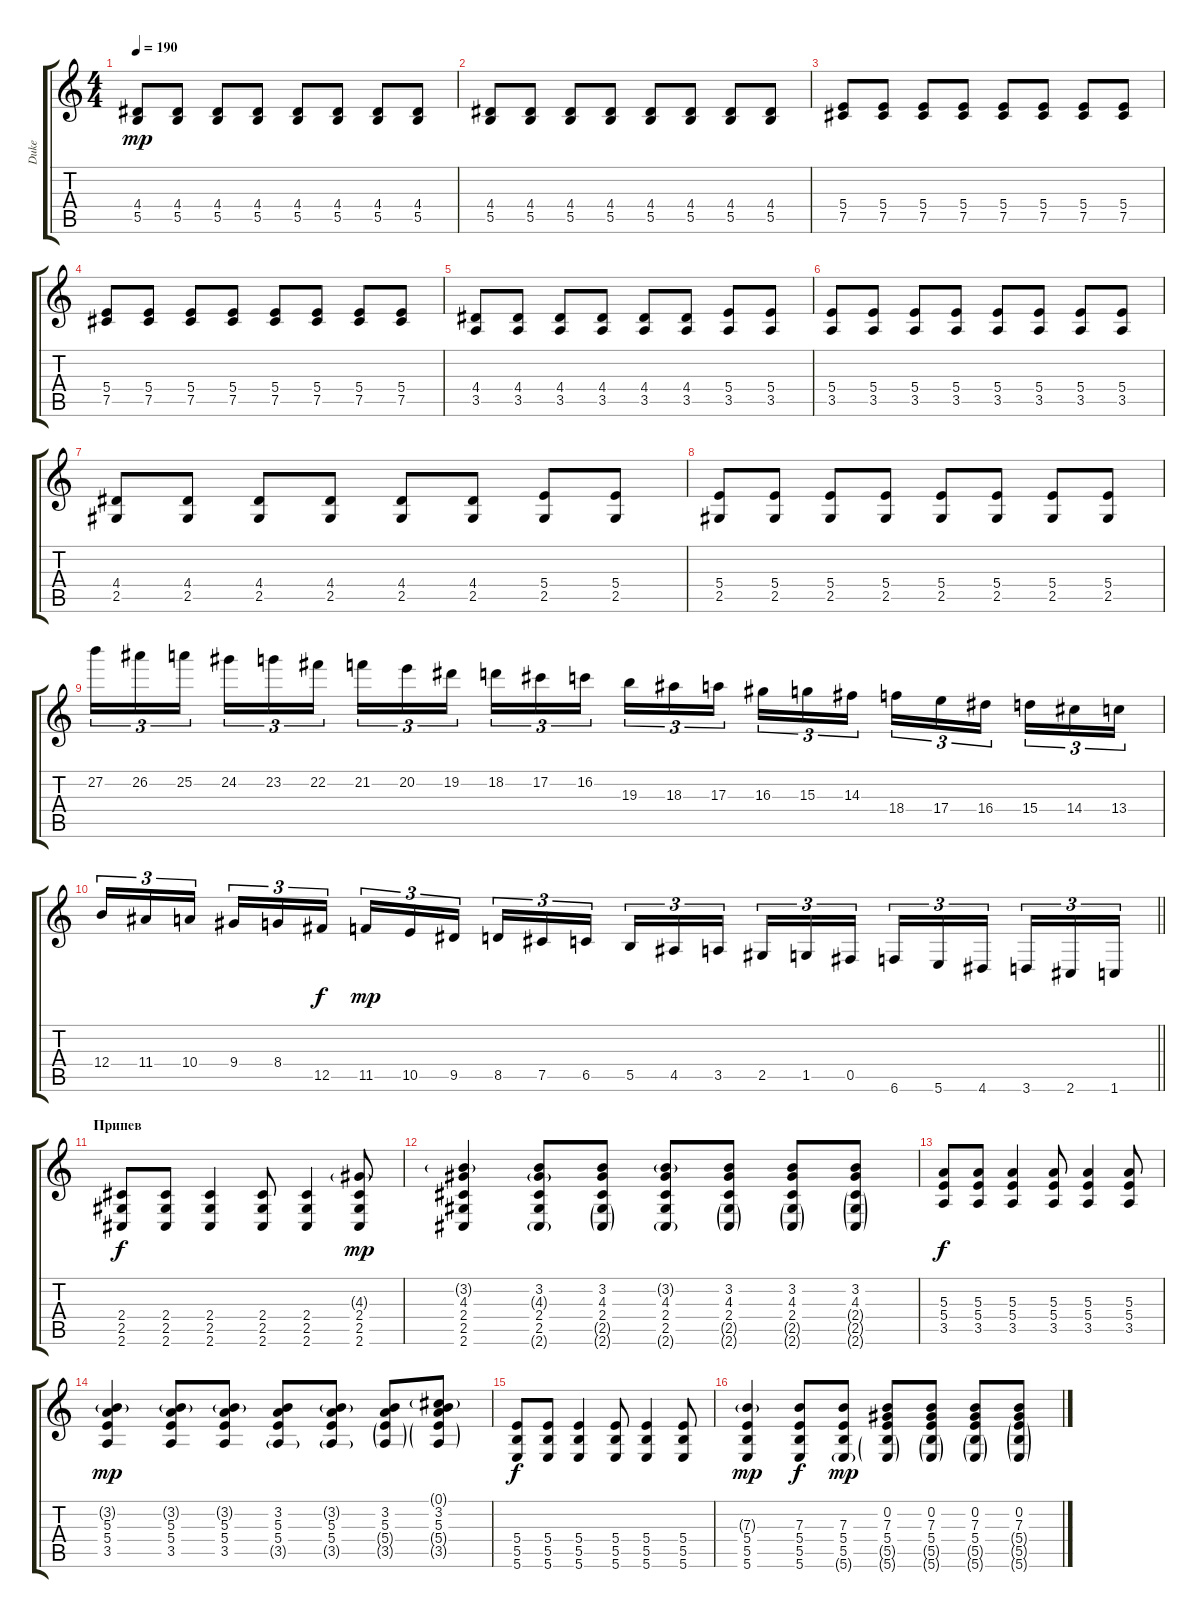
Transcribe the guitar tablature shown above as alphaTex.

\track ("Duke" "Duke") {instrument distortionguitar}
\staff {score tabs}
\tuning (Db4 Ab3 E3 B2 Gb2 B1) {hide}
\ts (4 4)
\tempo 190
\clef g2
\ks c
(4.4 5.5).8{dy mp} (4.4 5.5).8 (4.4 5.5).8 (4.4 5.5).8 (4.4 5.5).8 (4.4 5.5).8 (4.4 5.5).8 (4.4 5.5).8 |
(4.4 5.5).8 (4.4 5.5).8 (4.4 5.5).8 (4.4 5.5).8 (4.4 5.5).8 (4.4 5.5).8 (4.4 5.5).8 (4.4 5.5).8 |
(5.4 7.5).8 (5.4 7.5).8 (5.4 7.5).8 (5.4 7.5).8 (5.4 7.5).8 (5.4 7.5).8 (5.4 7.5).8 (5.4 7.5).8 |
(5.4 7.5).8 (5.4 7.5).8 (5.4 7.5).8 (5.4 7.5).8 (5.4 7.5).8 (5.4 7.5).8 (5.4 7.5).8 (5.4 7.5).8 |
(4.4 3.5).8 (4.4 3.5).8 (4.4 3.5).8 (4.4 3.5).8 (4.4 3.5).8 (4.4 3.5).8 (5.4 3.5).8 (5.4 3.5).8 |
(5.4 3.5).8 (5.4 3.5).8 (5.4 3.5).8 (5.4 3.5).8 (5.4 3.5).8 (5.4 3.5).8 (5.4 3.5).8 (5.4 3.5).8 |
(4.4 2.5).8 (4.4 2.5).8 (4.4 2.5).8 (4.4 2.5).8 (4.4 2.5).8 (4.4 2.5).8 (5.4 2.5).8 (5.4 2.5).8 |
(5.4 2.5).8 (5.4 2.5).8 (5.4 2.5).8 (5.4 2.5).8 (5.4 2.5).8 (5.4 2.5).8 (5.4 2.5).8 (5.4 2.5).8 |
27.2.16{tu (3 2) instrument guitarharmonics} 26.2.16{tu (3 2)} 25.2.16{tu (3 2) beam splitsecondary} 24.2.16{tu (3 2)} 23.2.16{tu (3 2)} 22.2.16{tu (3 2)} 21.2.16{tu (3 2)} 20.2.16{tu (3 2)} 19.2.16{tu (3 2) beam splitsecondary} 18.2.16{tu (3 2)} 17.2.16{tu (3 2)} 16.2.16{tu (3 2)} 19.3.16{tu (3 2)} 18.3.16{tu (3 2)} 17.3.16{tu (3 2) beam splitsecondary} 16.3.16{tu (3 2)} 15.3.16{tu (3 2)} 14.3.16{tu (3 2)} 18.4.16{tu (3 2)} 17.4.16{tu (3 2)} 16.4.16{tu (3 2) beam splitsecondary} 15.4.16{tu (3 2)} 14.4.16{tu (3 2)} 13.4.16{tu (3 2)} |
\barLineRight lightlight
12.4.16{tu (3 2)} 11.4.16{tu (3 2)} 10.4.16{tu (3 2) beam splitsecondary} 9.4.16{tu (3 2)} 8.4.16{tu (3 2)} 12.5.16{tu (3 2) dy f} 11.5.16{tu (3 2) dy mp} 10.5.16{tu (3 2)} 9.5.16{tu (3 2) beam splitsecondary} 8.5.16{tu (3 2)} 7.5.16{tu (3 2)} 6.5.16{tu (3 2)} 5.5.16{tu (3 2)} 4.5.16{tu (3 2)} 3.5.16{tu (3 2) beam splitsecondary} 2.5.16{tu (3 2)} 1.5.16{tu (3 2)} 0.5.16{tu (3 2)} 6.6.16{tu (3 2)} 5.6.16{tu (3 2)} 4.6.16{tu (3 2) beam splitsecondary} 3.6.16{tu (3 2)} 2.6.16{tu (3 2)} 1.6.16{tu (3 2)} |
\section ("" "Припев")
(2.4 2.5 2.6).8{dy f volume 16 balance 16 instrument distortionguitar} (2.4 2.5 2.6).8 (2.4 2.5 2.6).4 (2.4 2.5 2.6).8 (2.4 2.5 2.6).4 (4.3{g} 2.4 2.5 2.6).8{dy mp} |
(3.2{g} 4.3 2.4 2.5 2.6).4 (3.2 4.3{g} 2.4 2.5 2.6{g}).8 (3.2 4.3 2.4 2.5{g} 2.6{g}).8 (3.2{g} 4.3 2.4 2.5 2.6{g}).8 (3.2 4.3 2.4 2.5{g} 2.6{g}).8 (3.2 4.3 2.4 2.5{g} 2.6{g}).8 (3.2 4.3 2.4{g} 2.5{g} 2.6{g}).8 |
(5.3 5.4 3.5).8{dy f} (5.3 5.4 3.5).8 (5.3 5.4 3.5).4 (5.3 5.4 3.5).8 (5.3 5.4 3.5).4 (5.3 5.4 3.5).8 |
(3.2{g} 5.3 5.4 3.5).4{dy mp} (3.2{g} 5.3 5.4 3.5).8 (3.2{g} 5.3 5.4 3.5).8 (3.2 5.3 5.4 3.5{g}).8 (3.2{g} 5.3 5.4 3.5{g}).8 (3.2 5.3 5.4{g} 3.5{g}).8 (0.1{g} 3.2 5.3 5.4{g} 3.5{g}).8 |
(5.4 5.5 5.6).8{dy f} (5.4 5.5 5.6).8 (5.4 5.5 5.6).4 (5.4 5.5 5.6).8 (5.4 5.5 5.6).4 (5.4 5.5 5.6).8 |
(7.3{g} 5.4 5.5 5.6).4{dy mp} (7.3 5.4 5.5 5.6).8{dy f} (7.3 5.4 5.5 5.6{g}).8{dy mp} (0.2 7.3 5.4 5.5{g} 5.6{g}).8 (0.2 7.3 5.4 5.5{g} 5.6{g}).8 (0.2 7.3 5.4 5.5{g} 5.6{g}).8 (0.2 7.3 5.4{g} 5.5{g} 5.6{g}).8
